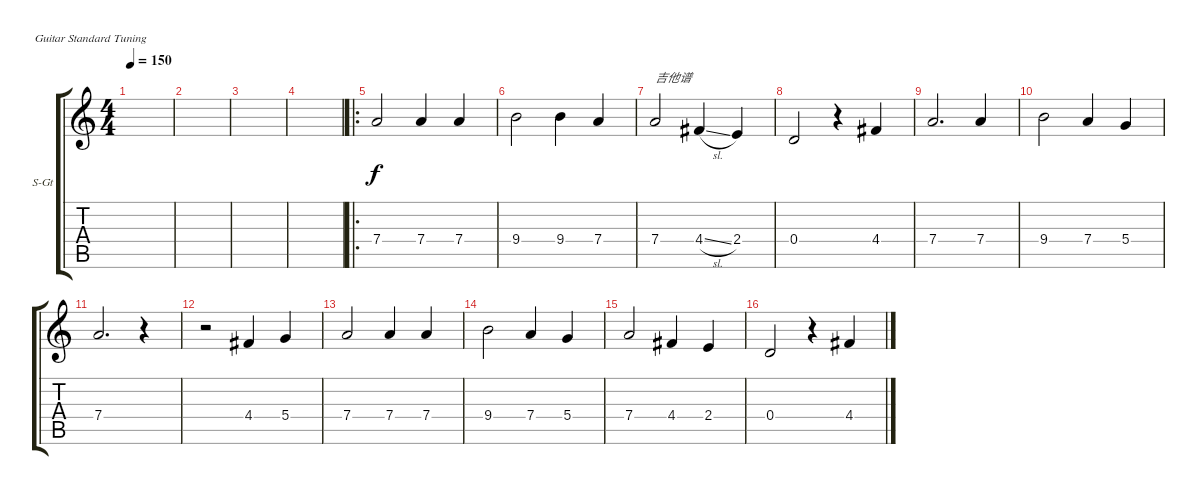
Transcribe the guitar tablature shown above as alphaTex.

\defaultSystemsLayout 4
\bracketExtendMode groupsimilarinstruments
\firstSystemTrackNameOrientation horizontal
\otherSystemsTrackNameOrientation horizontal
\track ("Steel Guitar" "S-Gt") {instrument acousticguitarsteel}
\staff {score tabs}
\tuning (E4 B3 G3 D3 A2 E2)
\ts (4 4)
\tempo 150
\clef g2
\scale
0.487395
\ks c
|
\scale
0.256303 |
\scale
0.256303 |
\scale
0.333333 |
\ro
\scale
0.333333 7.4.2 7.4.4 7.4.4 |
\scale
0.333333 9.4.2 9.4.4 7.4.4 |
\scale
0.333333 7.4.2{txt "吉他谱"} 4.4{sl}.4 2.4.4 |
\scale
0.333333 0.4.2 r.4 4.4.4 |
\scale
0.333333 7.4.2{d} 7.4.4 |
9.4.2 7.4.4 5.4.4 |
7.4.2{d} r.4 |
r.2 4.4.4 5.4.4 |
7.4.2 7.4.4 7.4.4 |
9.4.2 7.4.4 5.4.4 |
7.4.2 4.4.4 2.4.4 |
0.4.2 r.4 4.4.4
